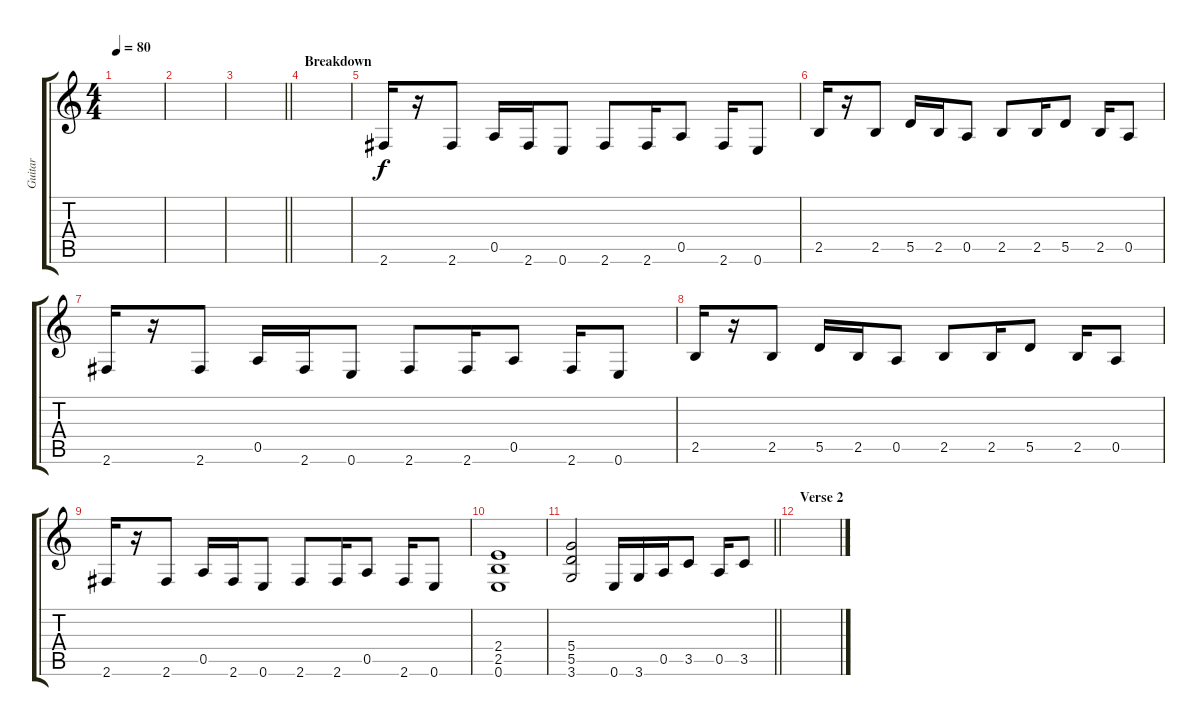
\track ("Guitar" "Guitar") {instrument overdrivenguitar}
\staff {score tabs}
\tuning (E4 B3 G3 D3 A2 E2) {hide}
\ts (4 4)
\tempo 80
\clef g2
\ks c
|
|
\barLineRight lightlight
|
\section ("" "Breakdown")
|
2.6.16 r.16 2.6.8 0.5.16 2.6.16 0.6.8 2.6.8 2.6.16 0.5.8 2.6.16 0.6.8 |
2.5.16 r.16 2.5.8 5.5.16 2.5.16 0.5.8 2.5.8 2.5.16 5.5.8 2.5.16 0.5.8 |
2.6.16 r.16 2.6.8 0.5.16 2.6.16 0.6.8 2.6.8 2.6.16 0.5.8 2.6.16 0.6.8 |
2.5.16 r.16 2.5.8 5.5.16 2.5.16 0.5.8 2.5.8 2.5.16 5.5.8 2.5.16 0.5.8 |
2.6.16 r.16 2.6.8 0.5.16 2.6.16 0.6.8 2.6.8 2.6.16 0.5.8 2.6.16 0.6.8 |
(2.4 2.5 0.6).1 |
\barLineRight lightlight
(5.4 5.5 3.6).2 0.6.16 3.6.16 0.5.16 3.5.8 0.5.16 3.5.8 |
\section ("" "Verse 2")
